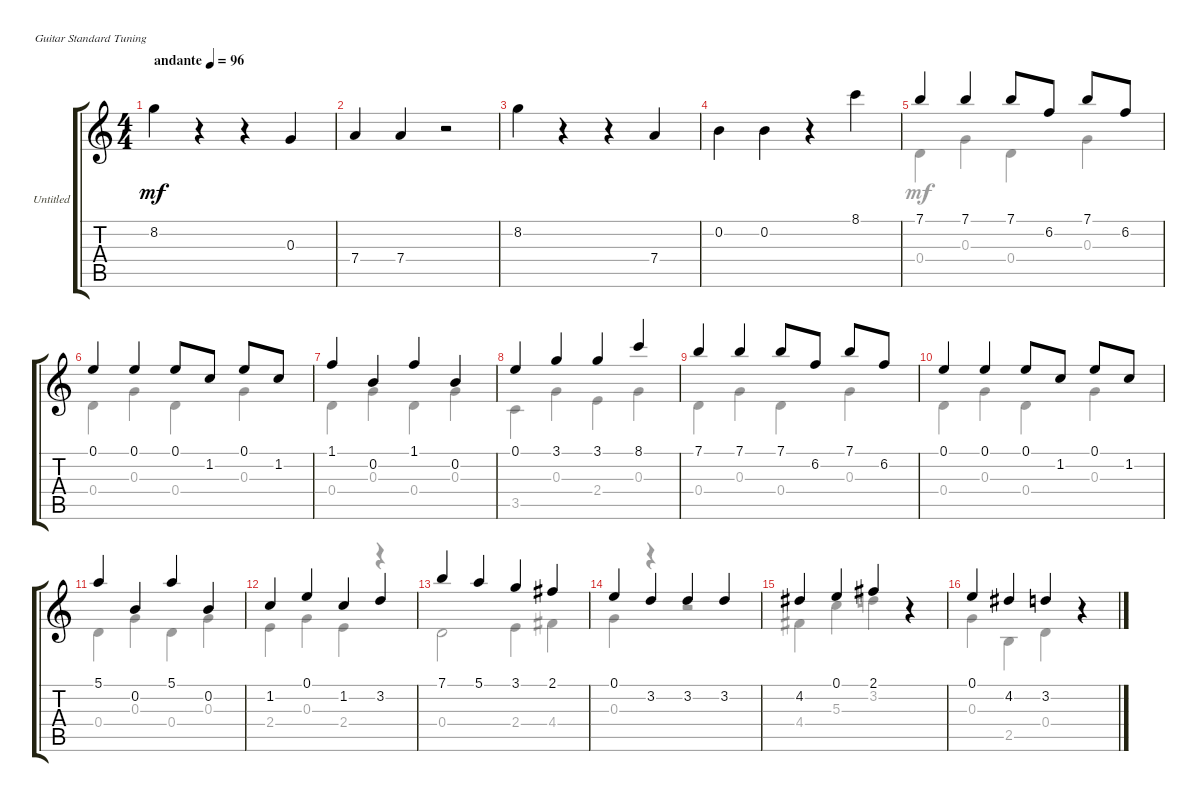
\bracketExtendMode groupsimilarinstruments
\firstSystemTrackNameOrientation horizontal
\otherSystemsTrackNameOrientation horizontal
\track ("Untitled" "Untitled") {instrument acousticgrandpiano}
\staff {score tabs}
\tuning (E4 B3 G3 D3 A2 E2)
\displaytranspose 12
\voice
\ts (4 4)
\tempo (96 "andante")
\clef g2
\ks c
8.2.4{dy mf instrument acousticgrandpiano} r.4 r.4 0.3.4 |
7.4.4 7.4.4 r.2 |
8.2.4 r.4 r.4 7.4.4 |
0.2.4 0.2.4 r.4 8.1.4 |
7.1.4 7.1.4 7.1.8 6.2.8 7.1.8 6.2.8 |
0.1.4 0.1.4 0.1.8 1.2.8 0.1.8 1.2.8 |
1.1.4 0.2.4 1.1.4 0.2.4 |
0.1.4 3.1.4 3.1.4 8.1.4 |
7.1.4 7.1.4 7.1.8 6.2.8 7.1.8 6.2.8 |
0.1.4 0.1.4 0.1.8 1.2.8 0.1.8 1.2.8 |
5.1.4 0.2.4 5.1.4 0.2.4 |
1.2.4 0.1.4 1.2.4 3.2.4 |
7.1.4 5.1.4 3.1.4 2.1.4 |
0.1.4 3.2.4 3.2.4 3.2.4 |
4.2.4 0.1.4 2.1.4 r.4 |
0.1.4 4.2.4 3.2.4 r.4
\voice
\clef g2
\ottava regular
\simile none
\ks c
|
|
|
|
0.4.4 0.3.4 0.4.4 0.3.4 |
0.4.4 0.3.4 0.4.4 0.3.4 |
0.4.4 0.3.4 0.4.4 0.3.4 |
3.5.4 0.3.4 2.4.4 0.3.4 |
0.4.4 0.3.4 0.4.4 0.3.4 |
0.4.4 0.3.4 0.4.4 0.3.4 |
0.4.4 0.3.4 0.4.4 0.3.4 |
2.4.4 0.3.4 2.4.4 r.4 |
0.4.2 2.4.4 4.4.4 |
0.3.4 r.4 r.2 |
4.4.4 5.3.4 3.2.4 r.4 |
0.3.4 2.5.4 0.4.4 r.4
